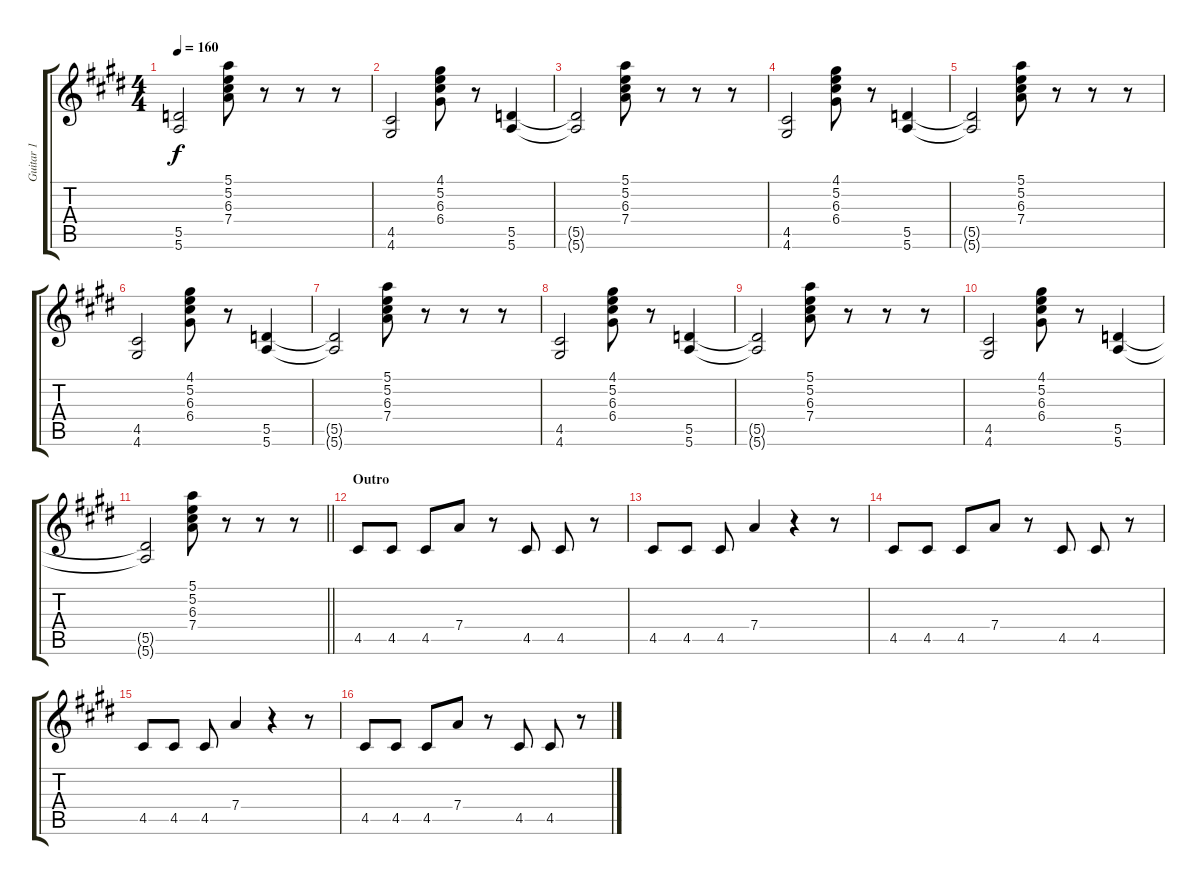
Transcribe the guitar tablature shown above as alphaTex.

\track ("Guitar 1" "Guitar 1") {instrument overdrivenguitar}
\staff {score tabs}
\tuning (E4 B3 G3 D3 A2 E2) {hide}
\ts (4 4)
\tempo 160
\clef g2
\ks c#minor
(5.5{t} 5.6{t}).2{dy f} (5.1 5.2 6.3 7.4).8 r.8 r.8 r.8 |
(4.5 4.6).2{instrument electricguitarclean} (4.1 5.2 6.3 6.4).8 r.8 (5.5 5.6).4 |
(5.5{t} 5.6{t}).2 (5.1 5.2 6.3 7.4).8 r.8 r.8 r.8 |
(4.5 4.6).2{instrument electricguitarclean} (4.1 5.2 6.3 6.4).8 r.8 (5.5 5.6).4 |
(5.5{t} 5.6{t}).2 (5.1 5.2 6.3 7.4).8 r.8 r.8 r.8 |
(4.5 4.6).2{instrument electricguitarclean} (4.1 5.2 6.3 6.4).8 r.8 (5.5 5.6).4 |
(5.5{t} 5.6{t}).2 (5.1 5.2 6.3 7.4).8 r.8 r.8 r.8 |
(4.5 4.6).2{instrument electricguitarclean} (4.1 5.2 6.3 6.4).8 r.8 (5.5 5.6).4 |
(5.5{t} 5.6{t}).2 (5.1 5.2 6.3 7.4).8 r.8 r.8 r.8 |
(4.5 4.6).2{instrument electricguitarclean} (4.1 5.2 6.3 6.4).8 r.8 (5.5 5.6).4 |
\barLineRight lightlight
(5.5{t} 5.6{t}).2 (5.1 5.2 6.3 7.4).8 r.8 r.8 r.8 |
\section ("" "Outro")
4.5.8{instrument overdrivenguitar} 4.5.8 4.5.8 7.4.8 r.8 4.5.8 4.5.8 r.8 |
4.5.8 4.5.8 4.5.8 7.4.4 r.4 r.8 |
4.5.8 4.5.8 4.5.8 7.4.8 r.8 4.5.8 4.5.8 r.8 |
4.5.8 4.5.8 4.5.8 7.4.4 r.4 r.8 |
4.5.8 4.5.8 4.5.8 7.4.8 r.8 4.5.8 4.5.8 r.8
